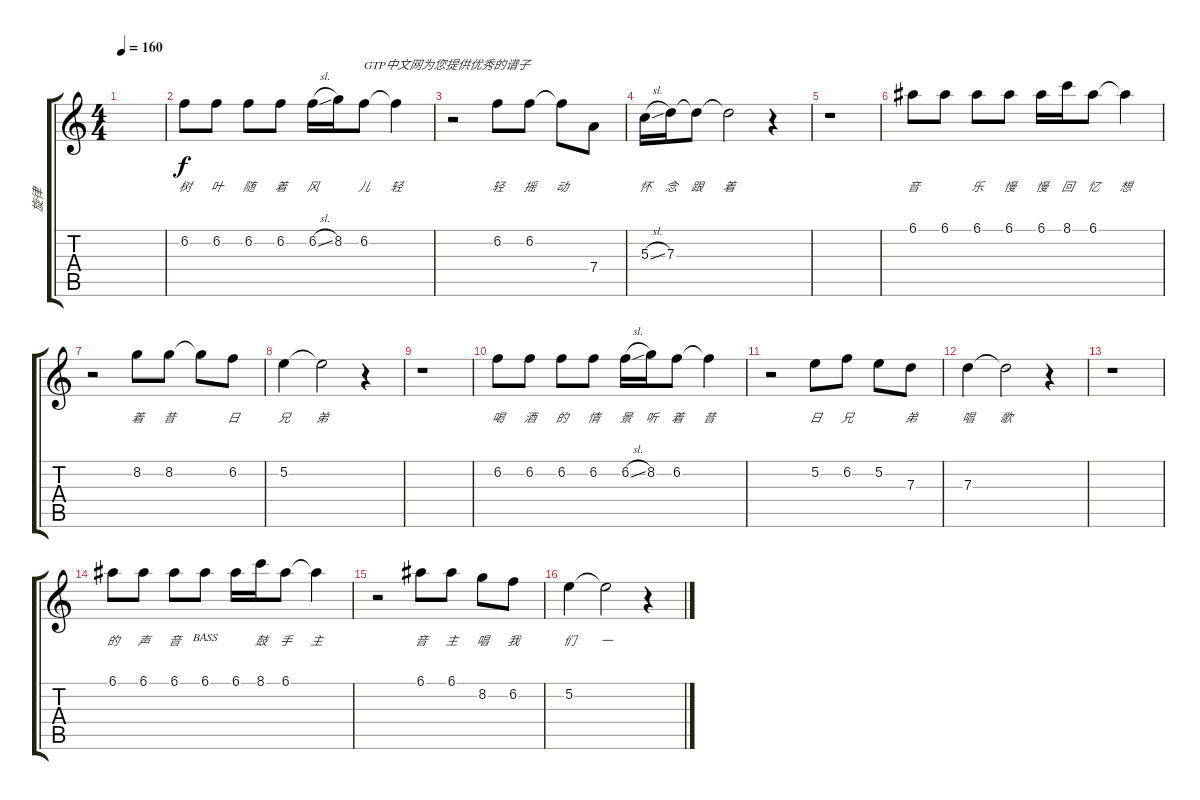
\track ("旋律" "旋律") {instrument acousticguitarsteel}
\staff {score tabs}
\tuning (E4 B3 G3 D3 A2 E2) {hide}
\ts (4 4)
\tempo 160
\clef g2
\ks c
|
6.2.8{lyrics (0 "树") lyrics (1 "") lyrics (2 "") lyrics (3 "") lyrics (4 "")} 6.2.8{lyrics (0 "叶") lyrics (1 "") lyrics (2 "") lyrics (3 "") lyrics (4 "")} 6.2.8{lyrics (0 "随") lyrics (1 "") lyrics (2 "") lyrics (3 "") lyrics (4 "")} 6.2.8{lyrics (0 "着") lyrics (1 "") lyrics (2 "") lyrics (3 "") lyrics (4 "")} 6.2{sl}.16{lyrics (0 "风") lyrics (1 "") lyrics (2 "") lyrics (3 "") lyrics (4 "")} 8.2.16{lyrics (0 "") lyrics (1 "") lyrics (2 "") lyrics (3 "") lyrics (4 "")} 6.2.8{txt "GTP中文网为您提供优秀的谱子" lyrics (0 "儿") lyrics (1 "") lyrics (2 "") lyrics (3 "") lyrics (4 "")} 6.2{t}.4{lyrics (0 "轻") lyrics (1 "") lyrics (2 "") lyrics (3 "") lyrics (4 "")} |
r.2 6.2.8{lyrics (0 "轻") lyrics (1 "") lyrics (2 "") lyrics (3 "") lyrics (4 "")} 6.2.8{lyrics (0 "摇") lyrics (1 "") lyrics (2 "") lyrics (3 "") lyrics (4 "")} 6.2{t}.8{lyrics (0 "动") lyrics (1 "") lyrics (2 "") lyrics (3 "") lyrics (4 "")} 7.4.8{lyrics (0 "") lyrics (1 "") lyrics (2 "") lyrics (3 "") lyrics (4 "")} |
5.3{sl}.16{lyrics (0 "怀") lyrics (1 "") lyrics (2 "") lyrics (3 "") lyrics (4 "")} 7.3.16{lyrics (0 "念") lyrics (1 "") lyrics (2 "") lyrics (3 "") lyrics (4 "")} 7.3{t}.8{lyrics (0 "跟") lyrics (1 "") lyrics (2 "") lyrics (3 "") lyrics (4 "")} 7.3{t}.2{lyrics (0 "着") lyrics (1 "") lyrics (2 "") lyrics (3 "") lyrics (4 "")} r.4 |
r.1 |
6.1.8{lyrics (0 "音") lyrics (1 "") lyrics (2 "") lyrics (3 "") lyrics (4 "")} 6.1.8{lyrics (0 "") lyrics (1 "") lyrics (2 "") lyrics (3 "") lyrics (4 "")} 6.1.8{lyrics (0 "乐") lyrics (1 "") lyrics (2 "") lyrics (3 "") lyrics (4 "")} 6.1.8{lyrics (0 "慢") lyrics (1 "") lyrics (2 "") lyrics (3 "") lyrics (4 "")} 6.1.16{lyrics (0 "慢") lyrics (1 "") lyrics (2 "") lyrics (3 "") lyrics (4 "")} 8.1.16{lyrics (0 "回") lyrics (1 "") lyrics (2 "") lyrics (3 "") lyrics (4 "")} 6.1.8{lyrics (0 "忆") lyrics (1 "") lyrics (2 "") lyrics (3 "") lyrics (4 "")} 6.1{t}.4{lyrics (0 "想") lyrics (1 "") lyrics (2 "") lyrics (3 "") lyrics (4 "")} |
r.2 8.2.8{lyrics (0 "着") lyrics (1 "") lyrics (2 "") lyrics (3 "") lyrics (4 "")} 8.2.8{lyrics (0 "昔") lyrics (1 "") lyrics (2 "") lyrics (3 "") lyrics (4 "")} 8.2{t}.8{lyrics (0 "") lyrics (1 "") lyrics (2 "") lyrics (3 "") lyrics (4 "")} 6.2.8{lyrics (0 "日") lyrics (1 "") lyrics (2 "") lyrics (3 "") lyrics (4 "")} |
5.2.4{lyrics (0 "兄") lyrics (1 "") lyrics (2 "") lyrics (3 "") lyrics (4 "")} 5.2{t}.2{lyrics (0 "弟") lyrics (1 "") lyrics (2 "") lyrics (3 "") lyrics (4 "")} r.4 |
r.1 |
6.2.8{lyrics (0 "喝") lyrics (1 "") lyrics (2 "") lyrics (3 "") lyrics (4 "")} 6.2.8{lyrics (0 "酒") lyrics (1 "") lyrics (2 "") lyrics (3 "") lyrics (4 "")} 6.2.8{lyrics (0 "的") lyrics (1 "") lyrics (2 "") lyrics (3 "") lyrics (4 "")} 6.2.8{lyrics (0 "情") lyrics (1 "") lyrics (2 "") lyrics (3 "") lyrics (4 "")} 6.2{sl}.16{lyrics (0 "景") lyrics (1 "") lyrics (2 "") lyrics (3 "") lyrics (4 "")} 8.2.16{lyrics (0 "听") lyrics (1 "") lyrics (2 "") lyrics (3 "") lyrics (4 "")} 6.2.8{lyrics (0 "着") lyrics (1 "") lyrics (2 "") lyrics (3 "") lyrics (4 "")} 6.2{t}.4{lyrics (0 "昔") lyrics (1 "") lyrics (2 "") lyrics (3 "") lyrics (4 "")} |
r.2 5.2.8{lyrics (0 "日") lyrics (1 "") lyrics (2 "") lyrics (3 "") lyrics (4 "")} 6.2.8{lyrics (0 "兄") lyrics (1 "") lyrics (2 "") lyrics (3 "") lyrics (4 "")} 5.2.8{lyrics (0 "") lyrics (1 "") lyrics (2 "") lyrics (3 "") lyrics (4 "")} 7.3.8{lyrics (0 "弟") lyrics (1 "") lyrics (2 "") lyrics (3 "") lyrics (4 "")} |
7.3.4{lyrics (0 "唱") lyrics (1 "") lyrics (2 "") lyrics (3 "") lyrics (4 "")} 7.3{t}.2{lyrics (0 "歌") lyrics (1 "") lyrics (2 "") lyrics (3 "") lyrics (4 "")} r.4 |
r.1 |
6.1.8{lyrics (0 "的") lyrics (1 "") lyrics (2 "") lyrics (3 "") lyrics (4 "")} 6.1.8{lyrics (0 "声") lyrics (1 "") lyrics (2 "") lyrics (3 "") lyrics (4 "")} 6.1.8{lyrics (0 "音") lyrics (1 "") lyrics (2 "") lyrics (3 "") lyrics (4 "")} 6.1.8{lyrics (0 "BASS") lyrics (1 "") lyrics (2 "") lyrics (3 "") lyrics (4 "")} 6.1.16{lyrics (0 "") lyrics (1 "") lyrics (2 "") lyrics (3 "") lyrics (4 "")} 8.1.16{lyrics (0 "鼓") lyrics (1 "") lyrics (2 "") lyrics (3 "") lyrics (4 "")} 6.1.8{lyrics (0 "手") lyrics (1 "") lyrics (2 "") lyrics (3 "") lyrics (4 "")} 6.1{t}.4{lyrics (0 "主") lyrics (1 "") lyrics (2 "") lyrics (3 "") lyrics (4 "")} |
r.2 6.1.8{lyrics (0 "音") lyrics (1 "") lyrics (2 "") lyrics (3 "") lyrics (4 "")} 6.1.8{lyrics (0 "主") lyrics (1 "") lyrics (2 "") lyrics (3 "") lyrics (4 "")} 8.2.8{lyrics (0 "唱") lyrics (1 "") lyrics (2 "") lyrics (3 "") lyrics (4 "")} 6.2.8{lyrics (0 "我") lyrics (1 "") lyrics (2 "") lyrics (3 "") lyrics (4 "")} |
5.2.4{lyrics (0 "们") lyrics (1 "") lyrics (2 "") lyrics (3 "") lyrics (4 "")} 5.2{t}.2{lyrics (0 "一") lyrics (1 "") lyrics (2 "") lyrics (3 "") lyrics (4 "")} r.4
